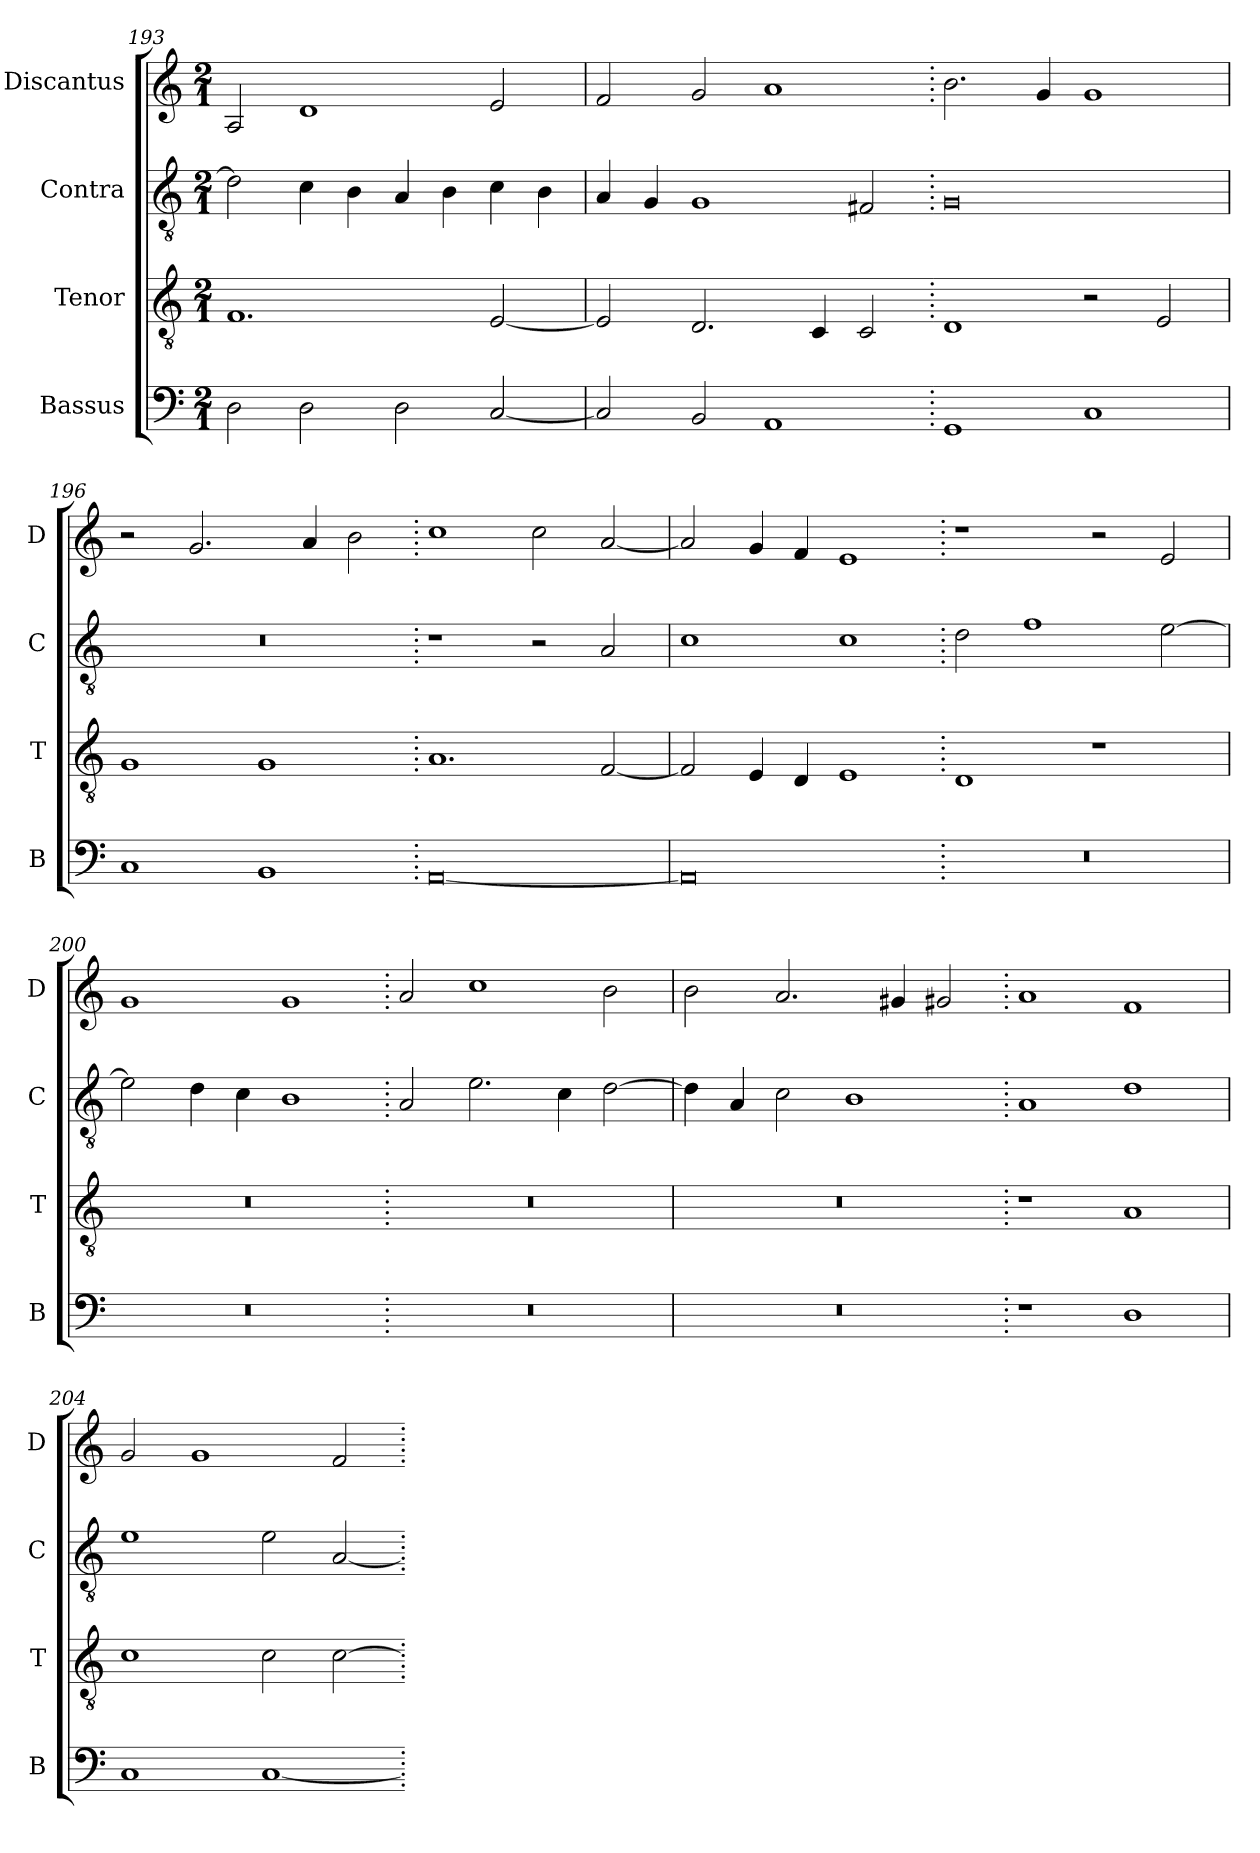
**kern	**kern	**kern	**kern
*part4	*part3	*part2	*part1
*staff4	*staff3	*staff2	*staff1
*I"Bassus	*I"Tenor	*I"Contra	*I"Discantus
*I'B	*I'T	*I'C	*I'D
*clefF4	*clefGv2	*clefGv2	*clefG2
*k[]	*k[]	*k[]	*k[]
*M2/1	*M2/1	*M2/1	*M2/1
=193	=193	=193	=193
2D\	1.F	2d\]	2A/
2D\	.	4c\	1d
.	.	4B\	.
2D\	.	4A/	.
.	.	4B\	.
[2C/	[2E/	4c\	2e/
.	.	4B\	.
=194	=194	=194	=194
2C/]	2E/]	4A/	2f/
.	.	4G/	.
2BB/	2.D/	1G	2g/
1AA	.	.	1a
.	4C/	.	.
.	2C/	2F#X/	.
=195.	=195.	=195.	=195.
1GG	1D	0G	2.b\
.	.	.	4g/
1C	2r	.	1g
.	2E/	.	.
=196	=196	=196	=196
1C	1G	0r	2r
.	.	.	2.g/
1BB	1G	.	.
.	.	.	4a/
.	.	.	2b\
=197.	=197.	=197.	=197.
[0AA	1.A	1r	1cc
.	.	2r	2cc\
.	[2F/	2A/	[2a/
=198	=198	=198	=198
0AA]	2F/]	1c	2a/]
.	4E/	.	4g/
.	4D/	.	4f/
.	1E	1c	1e
=199.	=199.	=199.	=199.
0r	1D	2d\	1r
.	.	1f	.
.	1r	.	2r
.	.	[2e\	2e/
=200	=200	=200	=200
0r	0r	2e\]	1g
.	.	4d\	.
.	.	4c\	.
.	.	1B	1g
=201.	=201.	=201.	=201.
0r	0r	2A/	2a/
.	.	2.e\	1cc
.	.	4c\	.
.	.	[2d\	2b\
=202	=202	=202	=202
0r	0r	4d\]	2b\
.	.	4A/	.
.	.	2c\	2.a/
.	.	1B	.
.	.	.	4g#X/
.	.	.	2g#X/
=203.	=203.	=203.	=203.
1r	1r	1A	1a
1D	1A	1d	1f
=204	=204	=204	=204
1C	1c	1e	2g/
.	.	.	1g
[1C	2c\	2e\	.
.	[2c\	[2A/	2f/
=.	=.	=.	=.
*-	*-	*-	*-
